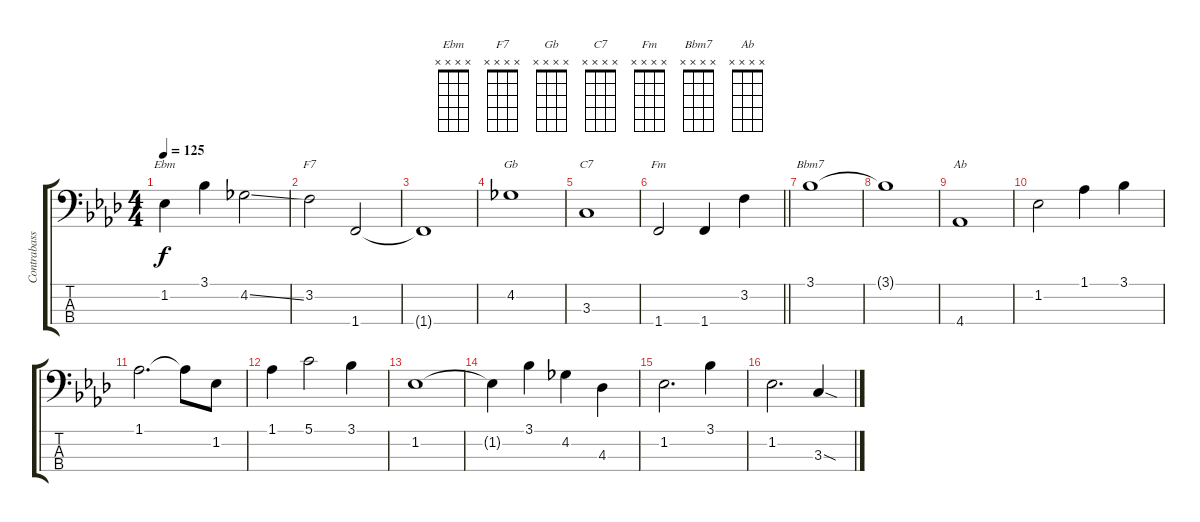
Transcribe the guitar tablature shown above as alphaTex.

\track ("Contrabass" "Contrabass") {instrument fretlessbass}
\staff {score tabs}
\tuning (G2 D2 A1 E1) {hide}
\chord ("Ebm" x x x x)
\chord ("F7" x x x x)
\chord ("Gb" x x x x)
\chord ("C7" x x x x)
\chord ("Fm" x x x x)
\chord ("Bbm7" x x x x)
\chord ("Ab" x x x x)
\ts (4 4)
\tempo 125
\clef f4
\ks fminor
1.2{t}.4{ch "Ebm" dy f} 3.1.4 4.2{ss}.2 |
3.2.2{ch "F7"} 1.4.2 |
1.4{t}.1 |
4.2.1{ch "Gb"} |
3.3.1{ch "C7"} |
\barLineRight lightlight
1.4.2{ch "Fm"} 1.4.4 3.2.4 |
3.1.1{ch "Bbm7"} |
3.1{t}.1 |
4.4.1{ch "Ab"} |
1.2.2 1.1.4 3.1.4 |
1.1.2{d} 1.1{t}.8 1.2.8 |
1.1.4 5.1.2 3.1.4 |
1.2.1 |
1.2{t}.4 3.1.4 4.2.4 4.3.4 |
1.2.2{d} 3.1.4 |
1.2.2{d} 3.3{sod}.4
